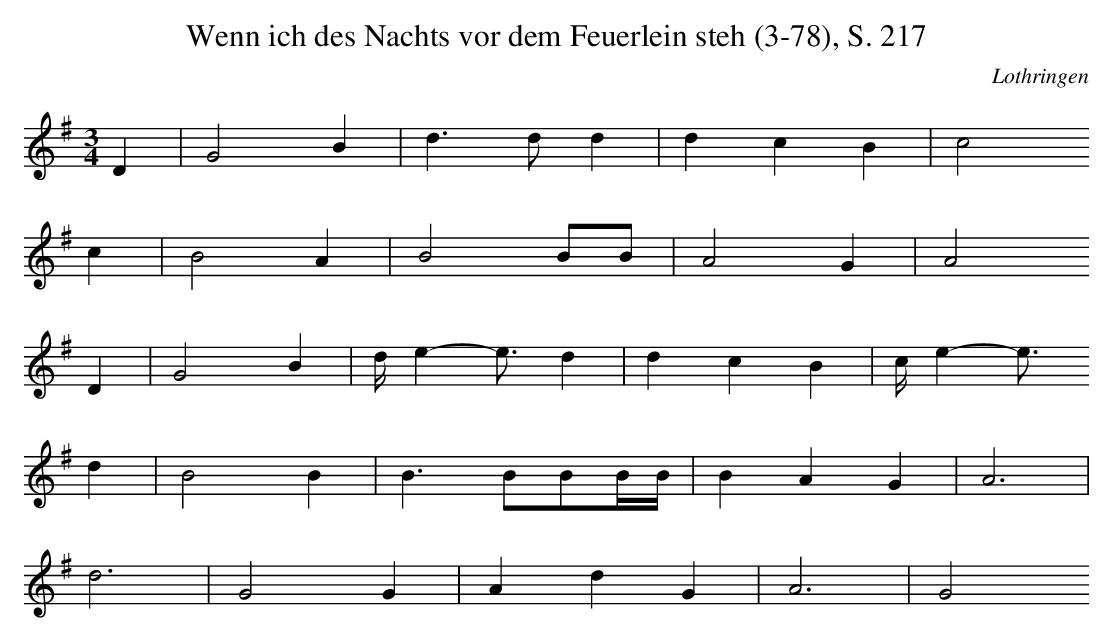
X:1
T: Wenn ich des Nachts vor dem Feuerlein steh (3-78), S. 217
O: Lothringen
M: 3/4
L: 1/16
K: G
D4 | G8B4 | d6d2d4 | d4c4B4 | c8
c4 | B8A4 | B8B2B2 | A8G4 | A8
D4 | G8B4 | de4-e3d4 | d4c4B4 | ce4-e3
d4 | B8B4 | B6B2B2BB | B4A4G4 | A12 |
d12 | G8G4 | A4d4G4 | A12 | G8
